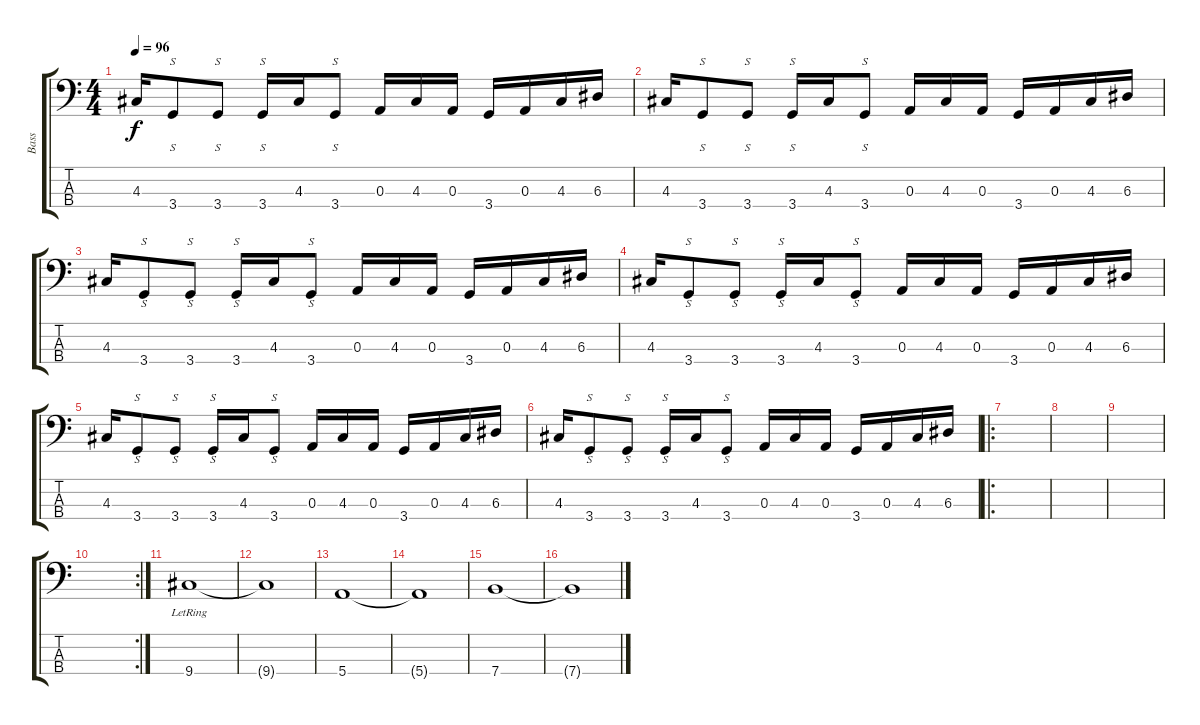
\track ("Bass" "Bass") {instrument electricbassfinger}
\staff {score tabs}
\tuning (G2 D2 A1 E1) {hide}
\ts (4 4)
\tempo 96
\clef f4
\ks c
4.3.16{dy f} 3.4.8{s} 3.4.8{s} 3.4.16{s} 4.3.16 3.4.8{s} 0.3.16 4.3.16 0.3.16 3.4.16 0.3.16 4.3.16 6.3.16 |
4.3.16 3.4.8{s} 3.4.8{s} 3.4.16{s} 4.3.16 3.4.8{s} 0.3.16 4.3.16 0.3.16 3.4.16 0.3.16 4.3.16 6.3.16 |
4.3.16 3.4.8{s} 3.4.8{s} 3.4.16{s} 4.3.16 3.4.8{s} 0.3.16 4.3.16 0.3.16 3.4.16 0.3.16 4.3.16 6.3.16 |
4.3.16 3.4.8{s} 3.4.8{s} 3.4.16{s} 4.3.16 3.4.8{s} 0.3.16 4.3.16 0.3.16 3.4.16 0.3.16 4.3.16 6.3.16 |
4.3.16 3.4.8{s} 3.4.8{s} 3.4.16{s} 4.3.16 3.4.8{s} 0.3.16 4.3.16 0.3.16 3.4.16 0.3.16 4.3.16 6.3.16 |
4.3.16 3.4.8{s} 3.4.8{s} 3.4.16{s} 4.3.16 3.4.8{s} 0.3.16 4.3.16 0.3.16 3.4.16 0.3.16 4.3.16 6.3.16 |
\ro
|
|
|
\rc 2
|
9.4{lr}.1 |
9.4{t}.1 |
5.4.1 |
5.4{t}.1 |
7.4.1 |
7.4{t}.1
